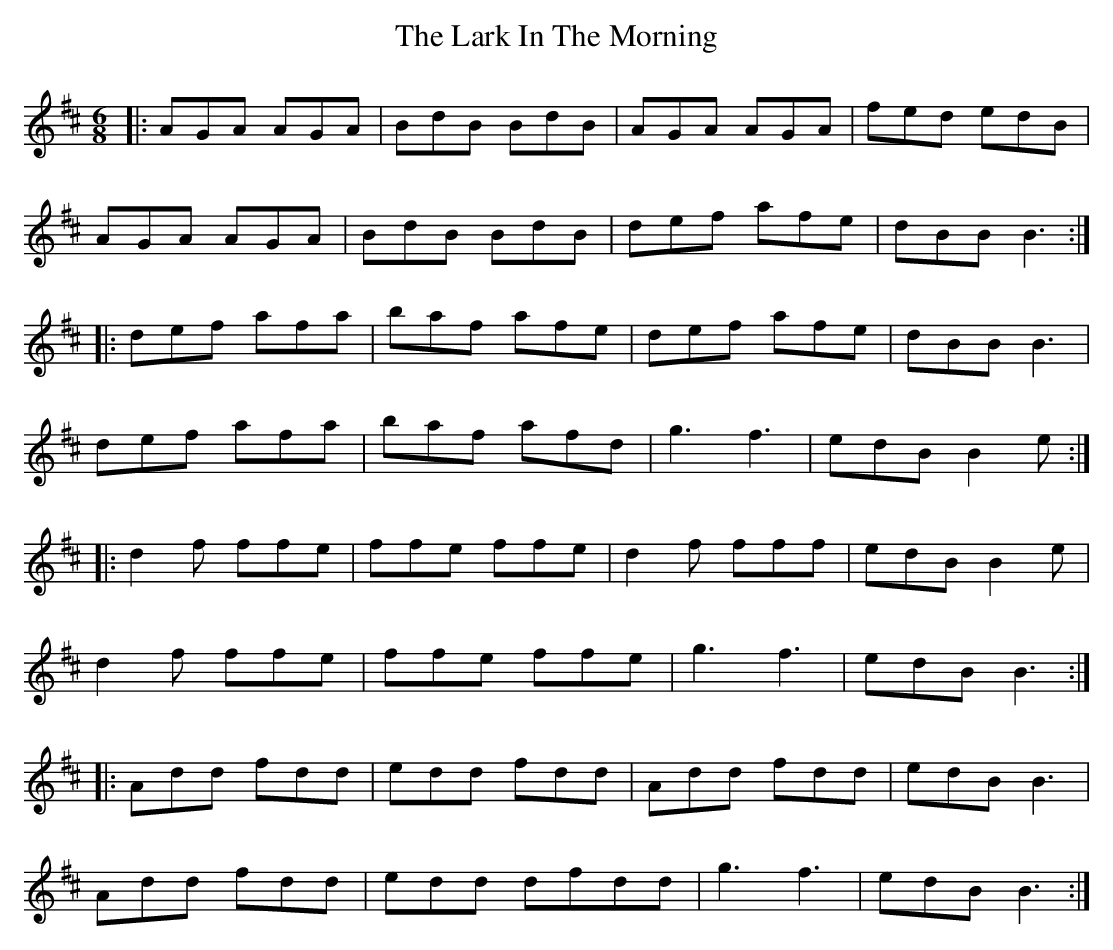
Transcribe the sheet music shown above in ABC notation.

X:1
T: The Lark In The Morning
M: 6/8
L: 1/8
K: Dmaj
|:AGA AGA|BdB BdB|AGA AGA|fed edB|
AGA AGA|BdB BdB|def afe|dBB B3:|
|:def afa|baf afe|def afe|dBB B3|
def afa|baf afd|g3 f3|edB B2e:|
|:d2f ffe|ffe ffe|d2f fff|edB B2e|
d2f ffe|ffe ffe|g3 f3|edB B3:|
|:Add fdd|edd fdd|Add fdd|edB B3|
Add fdd|edd dfdd|g3 f3|edB B3:|
